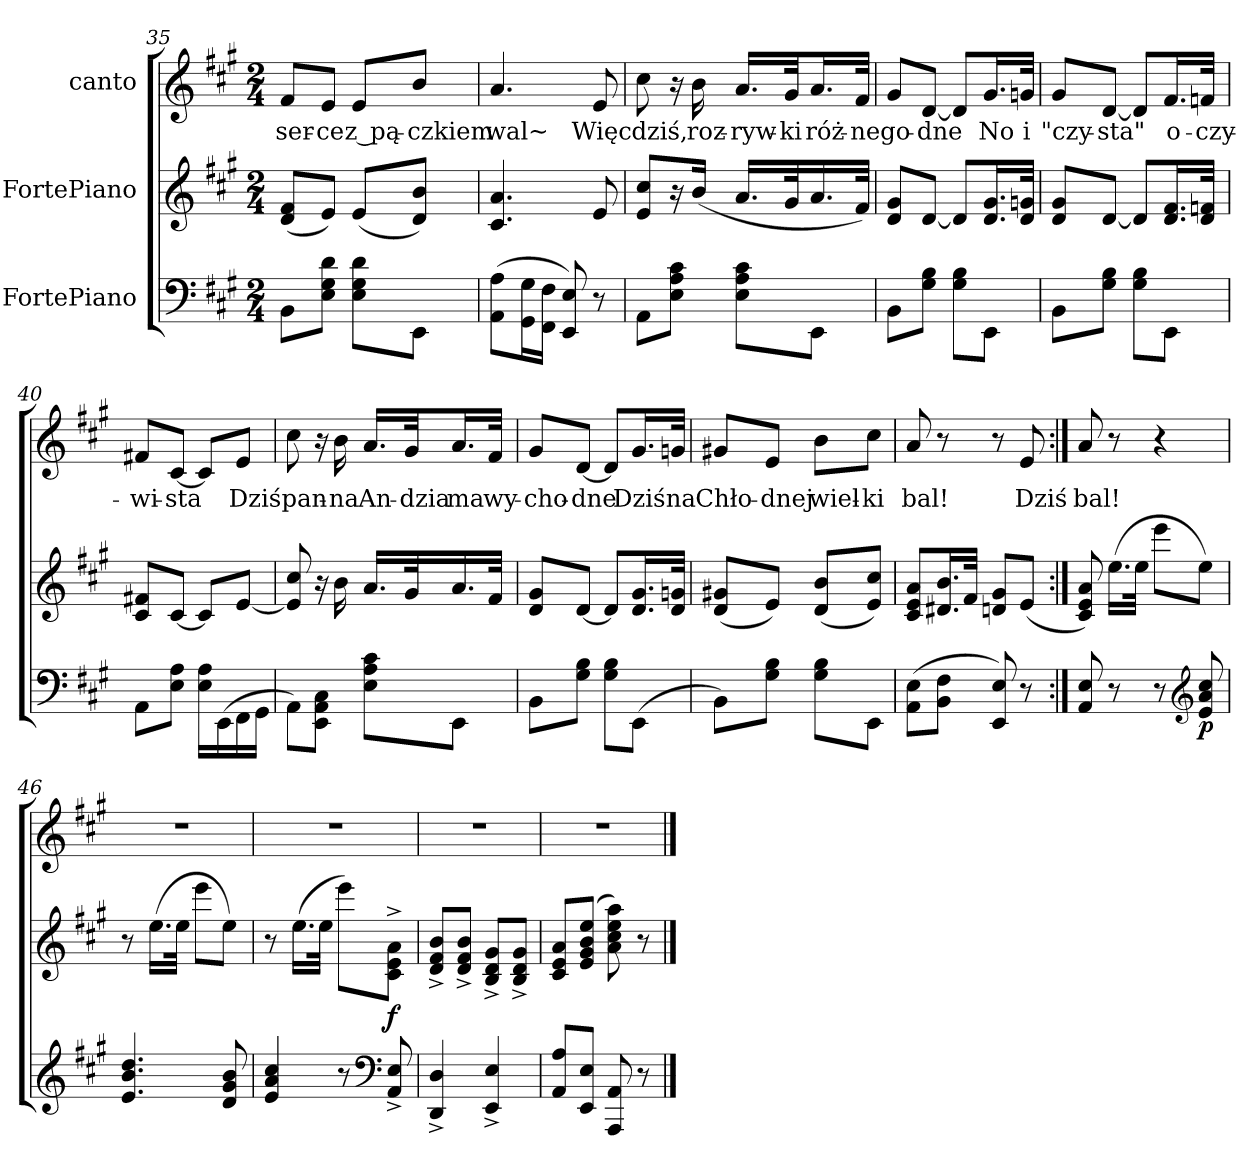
**kern	**dynam	**kern	**dynam	**kern	**text
*part3	*part3	*part2	*part2	*part1	*part1
*staff3	*staff3	*staff2	*staff2	*staff1	*staff1
*I"FortePiano	*	*I"FortePiano	*	*I"canto	*
*clefF4	*	*clefG2	*	*clefG2	*
*k[f#c#g#]	*	*k[f#c#g#]	*	*k[f#c#g#]	*
*A:	*	*A:	*	*A:	*
*M2/4	*	*M2/4	*	*M2/4	*
=35	=35	=35	=35	=35	=35
8BB\L	.	(8d/ 8f#/L	.	8f#/L	ser-
8E\ 8G#\ 8d\J	.	8e/J)	.	8e/J	-ce
8E\ 8G#\ 8d\L	.	(8e/L	.	8e/L	z pą-
8EE\J	.	8d/ 8b/J)	.	8b/J	-czkiem
=36	=36	=36	=36	=36	=36
(8AA\ 8A\L	.	4.c#/ 4.a/	.	4.a/	wal~
16GG#\ 16G#\L	.	.	.	.	.
16FF#\ 16F#\JJ	.	.	.	.	.
8EE/ 8E/)	.	.	.	.	.
8r	.	8e/	.	8e/	Więc
=37	=37	=37	=37	=37	=37
8AA\L	.	8e/ 8cc#/L	.	8cc#\	dziś,
8E\ 8A\ 8c#\J	.	16r	.	16r	.
.	.	(16b/Jk	.	16b\	roz-
8E\ 8A\ 8c#\L	.	16.a/LL	.	16.a/LL	-ryw-
.	.	32g#/K	.	32g#/Jk	-ki
8EE\J	.	16.a/	.	16.a/L	róż-
.	.	32f#/JJk)	.	32f#/JJk	-ne
=38	=38	=38	=38	=38	=38
8BB\L	.	8d/ 8g#/L	.	8g#/L	go-
8G#\ 8B\J	.	[8d/J	.	[8d/J	-dne
8G#\ 8B\L	.	8d/L]	.	8d/L]	.
8EE\J	.	16.d/ 16.g#/L	.	16.g#/L	No
.	.	32d/ 32gn/JJk	.	32gn/JJk	i
=39	=39	=39	=39	=39	=39
8BB\L	.	8d/ 8g#/L	.	8g#/L	"czy-
8G#\ 8B\J	.	[8d/J	.	[8d/J	-sta"
8G#\ 8B\L	.	8d/L]	.	8d/L]	.
8EE\J	.	16.d/ 16.f#/L	.	16.f#/L	o-
.	.	32d/ 32fn/JJk	.	32fn/JJk	-czy-
=40	=40	=40	=40	=40	=40
8AA\L	.	8c#/ 8f#X/L	.	8f#X/L	-wi-
8E\ 8A\J	.	[8c#/J	.	[8c#/J	-sta
16E\ 16A\LL	.	8c#/L]	.	8c#/L]	.
(16EE\	.	.	.	.	.
16FF#\	.	[8e/J	.	8e/J	Dziś
16GG#\JJ	.	.	.	.	.
=41	=41	=41	=41	=41	=41
8AA\L)	.	8e]/ 8cc#/	.	8cc#\	pan-
8EE\ 8AA\ 8C#\J	.	16r	.	16r	.
.	.	16b\	.	16b\	-na
8E\ 8A\ 8c#\L	.	16.a/LL	.	16.a/LL	An-
.	.	32g#/K	.	32g#/Jk	-dzia
8EE\J	.	16.a/	.	16.a/L	ma
.	.	32f#/JJk	.	32f#/JJk	wy-
=42	=42	=42	=42	=42	=42
8BB\L	.	8d/ 8g#/L	.	8g#/L	-cho-
8G#\ 8B\J	.	[8d/J	.	[8d/J	-dne
8G#\ 8B\L	.	8d/L]	.	8d/L]	.
(<8EE\J	.	16.d/ 16.g#/L	.	16.g#/L	Dziś
.	.	32d/ 32gn/JJk	.	32gn/JJk	na
=43	=43	=43	=43	=43	=43
8BB\L)	.	(8d/ 8g#X/L	.	8g#X/L	Chło-
8G#\ 8B\J	.	8e/J)	.	8e/J	-dnej
8G#\ 8B\L	.	(8d/ 8b/L	.	8b\L	wiel-
8EE\J	.	8e/ 8cc#/J)	.	8cc#\J	-ki
=44	=44	=44	=44	=44	=44
(8AA\ 8E\L	.	8c#/ 8e/ 8a/L	.	8a/	bal!
8BB\ 8F#\J	.	16.d#X/ 16.b/L	.	8r	.
.	.	32f#/JJk	.	.	.
8EE/ 8E/)	.	8dn/ 8g#/L	.	8r	.
8r	.	(8e/J	.	8e/	Dziś
=45:|!	=45:|!	=45:|!	=45:|!	=45:|!	=45:|!
8AA/ 8E/	.	8c#/ 8e/ 8a/)	.	8a/	bal!
8r	.	(16.ee\LL	.	8r	.
.	.	32ee\JJk	.	.	.
8r	.	8eee\L	.	4r	.
*clefG2	*	*	*	*	*
!	!LO:DY:b	!	!	!	!
8e/ 8a/ 8cc#/	p	8ee\J)	.	.	.
=46	=46	=46	=46	=46	=46
4.e/ 4.b/ 4.dd/	.	8r	.	2r	.
.	.	(16.ee\LL	.	.	.
.	.	32ee\JJk	.	.	.
.	.	8eee\L	.	.	.
8d/ 8g#/ 8b/	.	8ee\J)	.	.	.
=47	=47	=47	=47	=47	=47
4e/ 4a/ 4cc#/	.	8r	.	2r	.
.	.	(16.ee\LL	.	.	.
.	.	32ee\JJk	.	.	.
8r	.	8eee\L)	.	.	.
*clefF4	*	*	*	*	*
8AA^/ 8E^/	.	8c#^\ 8e^\ 8a^\J	f	.	.
=48	=48	=48	=48	=48	=48
4DD^/ 4D^/	.	8d^>/ 8f#^>/ 8b^>/L	.	2r	.
.	.	8d^>/ 8f#^>/ 8b^>/J	.	.	.
4EE^/ 4E^/	.	8B^>/ 8d^>/ 8g#^>/L	.	.	.
.	.	8B^>/ 8d^>/ 8g#^>/J	.	.	.
=49	=49	=49	=49	=49	=49
8AA/ 8A/L	.	8c#/ 8e/ 8a/L	.	2r	.
8EE/ 8E/J	.	(8e/ 8g#/ 8b/ 8ee/J	.	.	.
8AAA/ 8AA/	.	8a\ 8cc#\ 8ee\ 8aa\)	.	.	.
8r	.	8r	.	.	.
==	==	==	==	==	==
*-	*-	*-	*-	*-	*-
